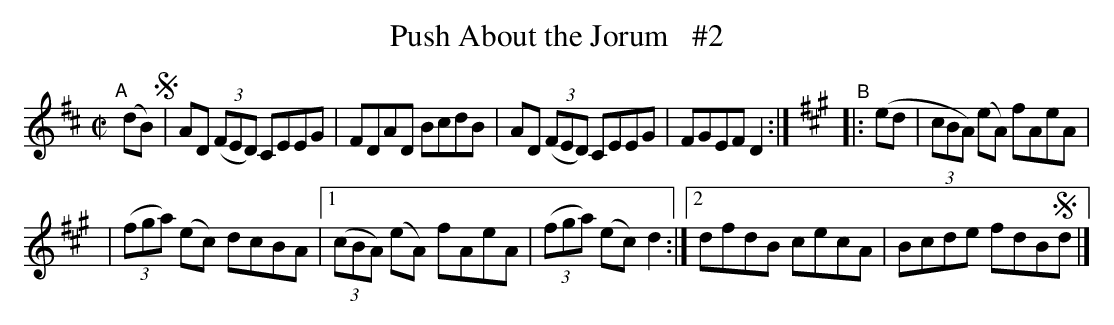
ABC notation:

X:1
T: Push About the Jorum   #2
M: C|
L: 1/8
K: D
"^A"[|]\
  (dB) !segno!| AD (3(FED) CEEG | FDAD BcdB | AD (3(FED) CEEG | FGEF D2 :|\
[K:A] "^B"\
|: (ed | (3cBA) (eA) fAeA |
|  (3(fga) (ec) dcBA |\
[1 (3(cBA) (eA) fAeA | (3(fga) (ec) d2 :|\
[2 dfdB cecA | Bcde fdB!segno!d |]
